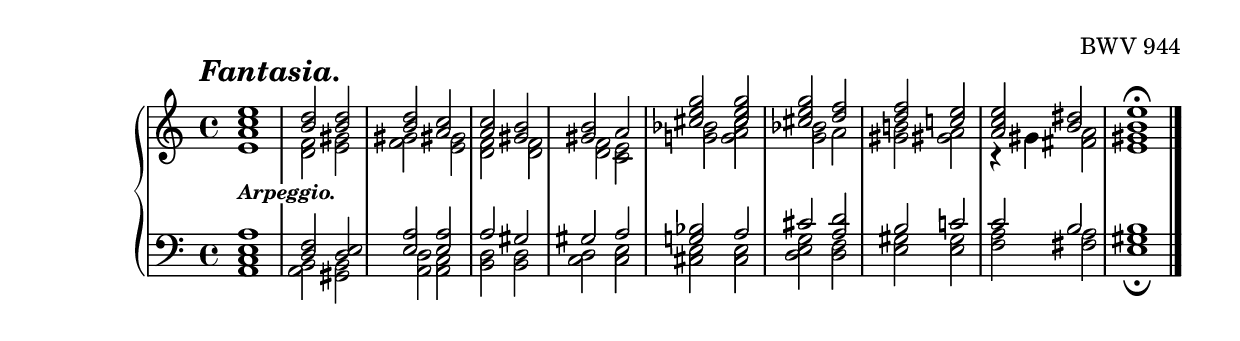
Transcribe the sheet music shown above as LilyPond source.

Global = {
  \key a \minor
  \time 4/4
  \include "../global.ly"
}

Soprano = \context Voice = "one" \relative c'' {
  \voiceOne
  \stemUp\tieUp
  \override MultiMeasureRest.staff-position = #0
  \override Rest.staff-position = #0
  %1
  \tempo \markup { \abs-fontsize #14 \italic "Fantasia." }
  | <a c e>1
  | <b d>2 q
  | q <a c>
  | <a c> <gis b>
  %5
  | q a
  | <cis e g> q
  | q <d f>
  | q <c e>
  | <a c e> <b dis>
  %10
  <b e>1\fermata
    \fine
}

Alto = \context Voice = "two" \relative c' {
  \voiceTwo
  \stemDown\tieDown
  \override Rest.staff-position = #0
  %1
  | e1_\markup { \bold \whiteout "Arpeggio." }
  | <d f>2 <e gis>
  | <f gis> <e gis!>
  | <d f> <d f>
  %5
  | q <c e>
  | <g' bes> <g a cis>
  | <g bes> a
  | <gis b> <gis! a>
  | c,4\rest gis' <fis a>2
  %10
  | <e gis>1
}

Tenor = \context Voice = "three" \relative c' {
  \voiceThree
  \stemUp\tieUp
  \override Rest.staff-position = #0
  %1
  | a1
  | <d, f>2 <d e>
  | <e a> q
  | a gis
  %5
  | gis a
  | <g bes> a
  | cis <a d>
  | b c
  | c b
  %10
  | b1
}

Bass = \context Voice = "four" \relative c {
  \voiceFour
  \stemDown\tieDown
  \override MultiMeasureRest.staff-position = #0
  \override Rest.staff-position = #0
  %1
  | <a c e>1
  | <a b>2 <gis b>
  | <a d> <a c>
  | <b d> q
  %5
  | <c d> <c e>
  | <cis e> q
  | <d e g> <d f>
  | <e gis> q
  | <f a> <fis a>
  %10
  | <e gis>1\fermata
    \fine
}

forceBreaks = {
  \repeat unfold 9 { s1\noBreak } s1\break\noPageBreak
}

\score {
  \new PianoStaff
  <<
    \accidentalStyle Score.piano
    \context Staff = "upper" <<
      \set Staff.midiInstrument = #"acoustic grand"
      \Global
      \clef treble
      \Soprano
      \Alto
    >>
    \context Staff = "lower" <<
      \set Staff.midiInstrument = #"acoustic grand"
      \Global
      \clef bass
      \Tenor
      \Bass
    >>
    \new Devnull \forceBreaks
  >>
  \header {
    composer = "Johann Sebastian Bach"
    opus = "BWV 944"
    title = \markup { "Fantasie und Fuge a-Moll" }
    subtitle = ##f
  }
  \layout {
    \context {
      \PianoStaff
      \override Parentheses.font-size = #-2
      \override TextScript.font-shape = #'italic
      \override TextScript.font-size = #-1
    }
  }
  \midi {
    \tempo 4 = 100
  }
}
